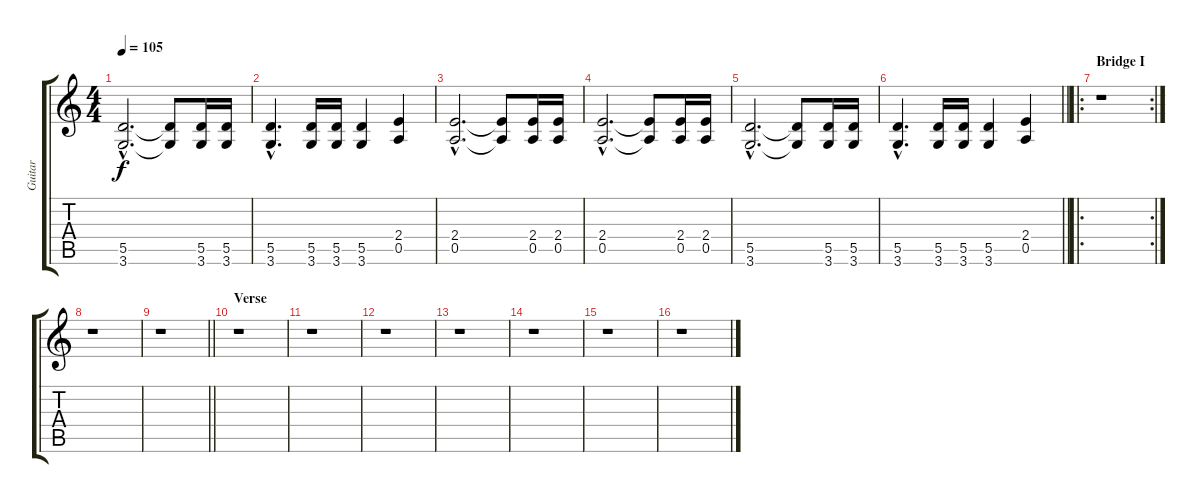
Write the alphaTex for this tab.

\track ("Guitar" "Guitar") {instrument overdrivenguitar}
\staff {score tabs}
\tuning (E4 B3 G3 D3 A2 E2) {hide}
\ts (4 4)
\tempo 105
\clef g2
\ks c
(5.5{hac} 3.6{hac}).2{d dy f} (5.5{t} 3.6{t}).8 (5.5 3.6).16 (5.5 3.6).16 |
(5.5{hac} 3.6{hac}).4{d} (5.5 3.6).16 (5.5 3.6).16 (5.5 3.6).4 (2.4 0.5).4 |
(2.4{hac} 0.5{hac}).2{d} (2.4{t} 0.5{t}).8 (2.4 0.5).16 (2.4 0.5).16 |
(2.4{hac} 0.5{hac}).2{d} (2.4{t} 0.5{t}).8 (2.4 0.5).16 (2.4 0.5).16 |
(5.5{hac} 3.6{hac}).2{d} (5.5{t} 3.6{t}).8 (5.5 3.6).16 (5.5 3.6).16 |
\barLineRight lightlight
(5.5{hac} 3.6{hac}).4{d} (5.5 3.6).16 (5.5 3.6).16 (5.5 3.6).4 (2.4 0.5).4 |
\ro
\rc 2
\section ("" "Bridge I")
r.1 |
r.1 |
\barLineRight lightlight
r.1 |
\section ("" "Verse")
r.1 |
r.1 |
r.1 |
r.1 |
r.1 |
r.1 |
r.1
